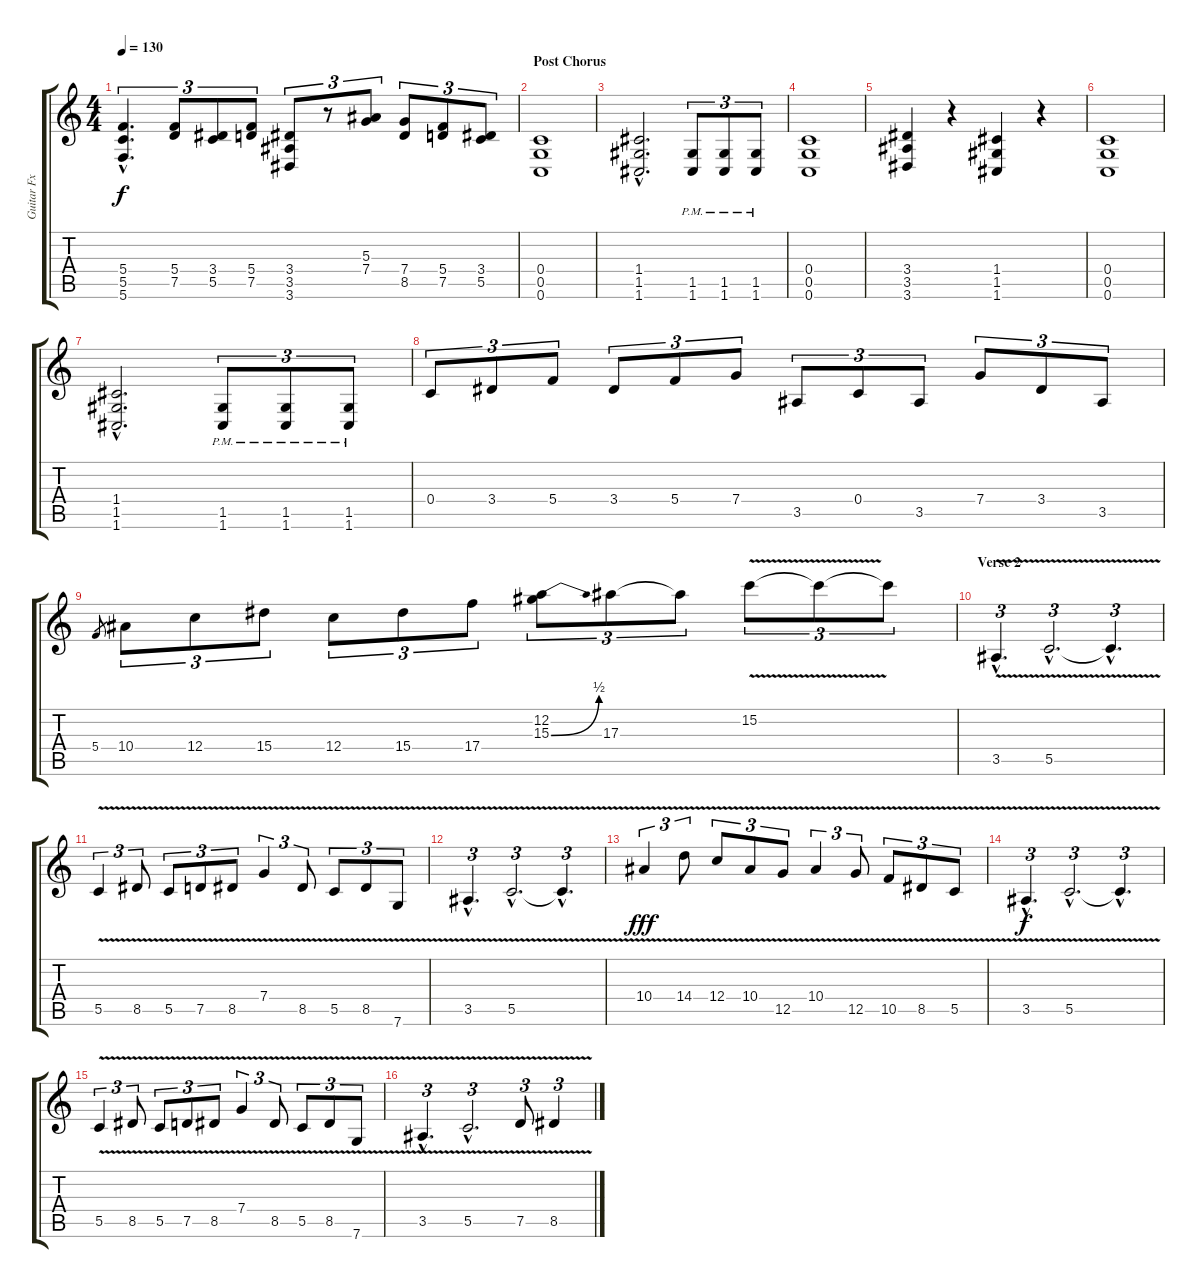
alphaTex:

\track ("Guitar Fx" "Guitar Fx") {instrument overdrivenguitar}
\staff {score tabs}
\tuning (D4 A3 F3 C3 G2 C2) {hide}
\ts (4 4)
\tempo 130
\clef g2
\ks c
(5.4{hac} 5.5{hac} 5.6{hac}).4{d tu (3 2) dy f} (5.4 7.5).8{tu (3 2)} (3.4 5.5).8{tu (3 2)} (5.4 7.5).8{tu (3 2)} (3.4 3.5 3.6).8{tu (3 2)} r.8{tu (3 2)} (5.3 7.4).8{tu (3 2)} (7.4 8.5).8{tu (3 2)} (5.4 7.5).8{tu (3 2)} (3.4 5.5).8{tu (3 2)} |
\section ("" "Post Chorus")
(0.4 0.5 0.6).1 |
(1.4{hac} 1.5{hac} 1.6{hac}).2{d} (1.5{pm} 1.6{pm}).8{tu (3 2)} (1.5{pm} 1.6{pm}).8{tu (3 2)} (1.5{pm} 1.6{pm}).8{tu (3 2)} |
(0.4 0.5 0.6).1 |
(3.4 3.5 3.6).4 r.4 (1.4 1.5 1.6).4 r.4 |
(0.4 0.5 0.6).1 |
(1.4{hac} 1.5{hac} 1.6{hac}).2{d} (1.5{pm} 1.6{pm}).8{tu (3 2)} (1.5{pm} 1.6{pm}).8{tu (3 2)} (1.5{pm} 1.6{pm}).8{tu (3 2)} |
0.4.8{tu (3 2)} 3.4.8{tu (3 2)} 5.4.8{tu (3 2)} 3.4.8{tu (3 2)} 5.4.8{tu (3 2)} 7.4.8{tu (3 2)} 3.5.8{tu (3 2)} 0.4.8{tu (3 2)} 3.5.8{tu (3 2)} 7.4.8{tu (3 2)} 3.4.8{tu (3 2)} 3.5.8{tu (3 2)} |
5.4.8{gr} 10.4.8{tu (3 2)} 12.4.8{tu (3 2)} 15.4.8{tu (3 2)} 12.4.8{tu (3 2)} 15.4.8{tu (3 2)} 17.4.8{tu (3 2)} (12.2 15.3{be (bend 0 0 60 2)}).8{tu (3 2)} 17.3.8{tu (3 2)} 17.3{t}.8{tu (3 2)} 15.2{v}.8{tu (3 2)} 15.2{t}.8{tu (3 2)} 15.2{t}.8{tu (3 2)} |
\section ("" "Verse 2")
3.5{v hac}.4{d tu (3 2)} 5.5{v hac}.2{d tu (3 2)} 5.5{hac t}.4{d tu (3 2)} |
5.5{v}.4{tu (3 2)} 8.5{v}.8{tu (3 2)} 5.5{v}.8{tu (3 2)} 7.5{v}.8{tu (3 2)} 8.5{v}.8{tu (3 2)} 7.4{v}.4{tu (3 2)} 8.5{v}.8{tu (3 2)} 5.5{v}.8{tu (3 2)} 8.5{v}.8{tu (3 2)} 7.6{v}.8{tu (3 2)} |
3.5{v hac}.4{d tu (3 2)} 5.5{v hac}.2{d tu (3 2)} 5.5{hac t}.4{d tu (3 2)} |
10.4{v}.4{tu (3 2) dy fff} 14.4{v}.8{tu (3 2)} 12.4{v}.8{tu (3 2)} 10.4{v}.8{tu (3 2)} 12.5{v}.8{tu (3 2)} 10.4{v}.4{tu (3 2)} 12.5{v}.8{tu (3 2)} 10.5{v}.8{tu (3 2)} 8.5{v}.8{tu (3 2)} 5.5{v}.8{tu (3 2)} |
3.5{v hac}.4{d tu (3 2) dy f} 5.5{v hac}.2{d tu (3 2)} 5.5{hac t}.4{d tu (3 2)} |
5.5{v}.4{tu (3 2)} 8.5{v}.8{tu (3 2)} 5.5{v}.8{tu (3 2)} 7.5{v}.8{tu (3 2)} 8.5{v}.8{tu (3 2)} 7.4{v}.4{tu (3 2)} 8.5{v}.8{tu (3 2)} 5.5{v}.8{tu (3 2)} 8.5{v}.8{tu (3 2)} 7.6{v}.8{tu (3 2)} |
3.5{v hac}.4{d tu (3 2)} 5.5{v hac}.2{d tu (3 2)} 7.5{v}.8{tu (3 2)} 8.5{v}.4{tu (3 2)}
